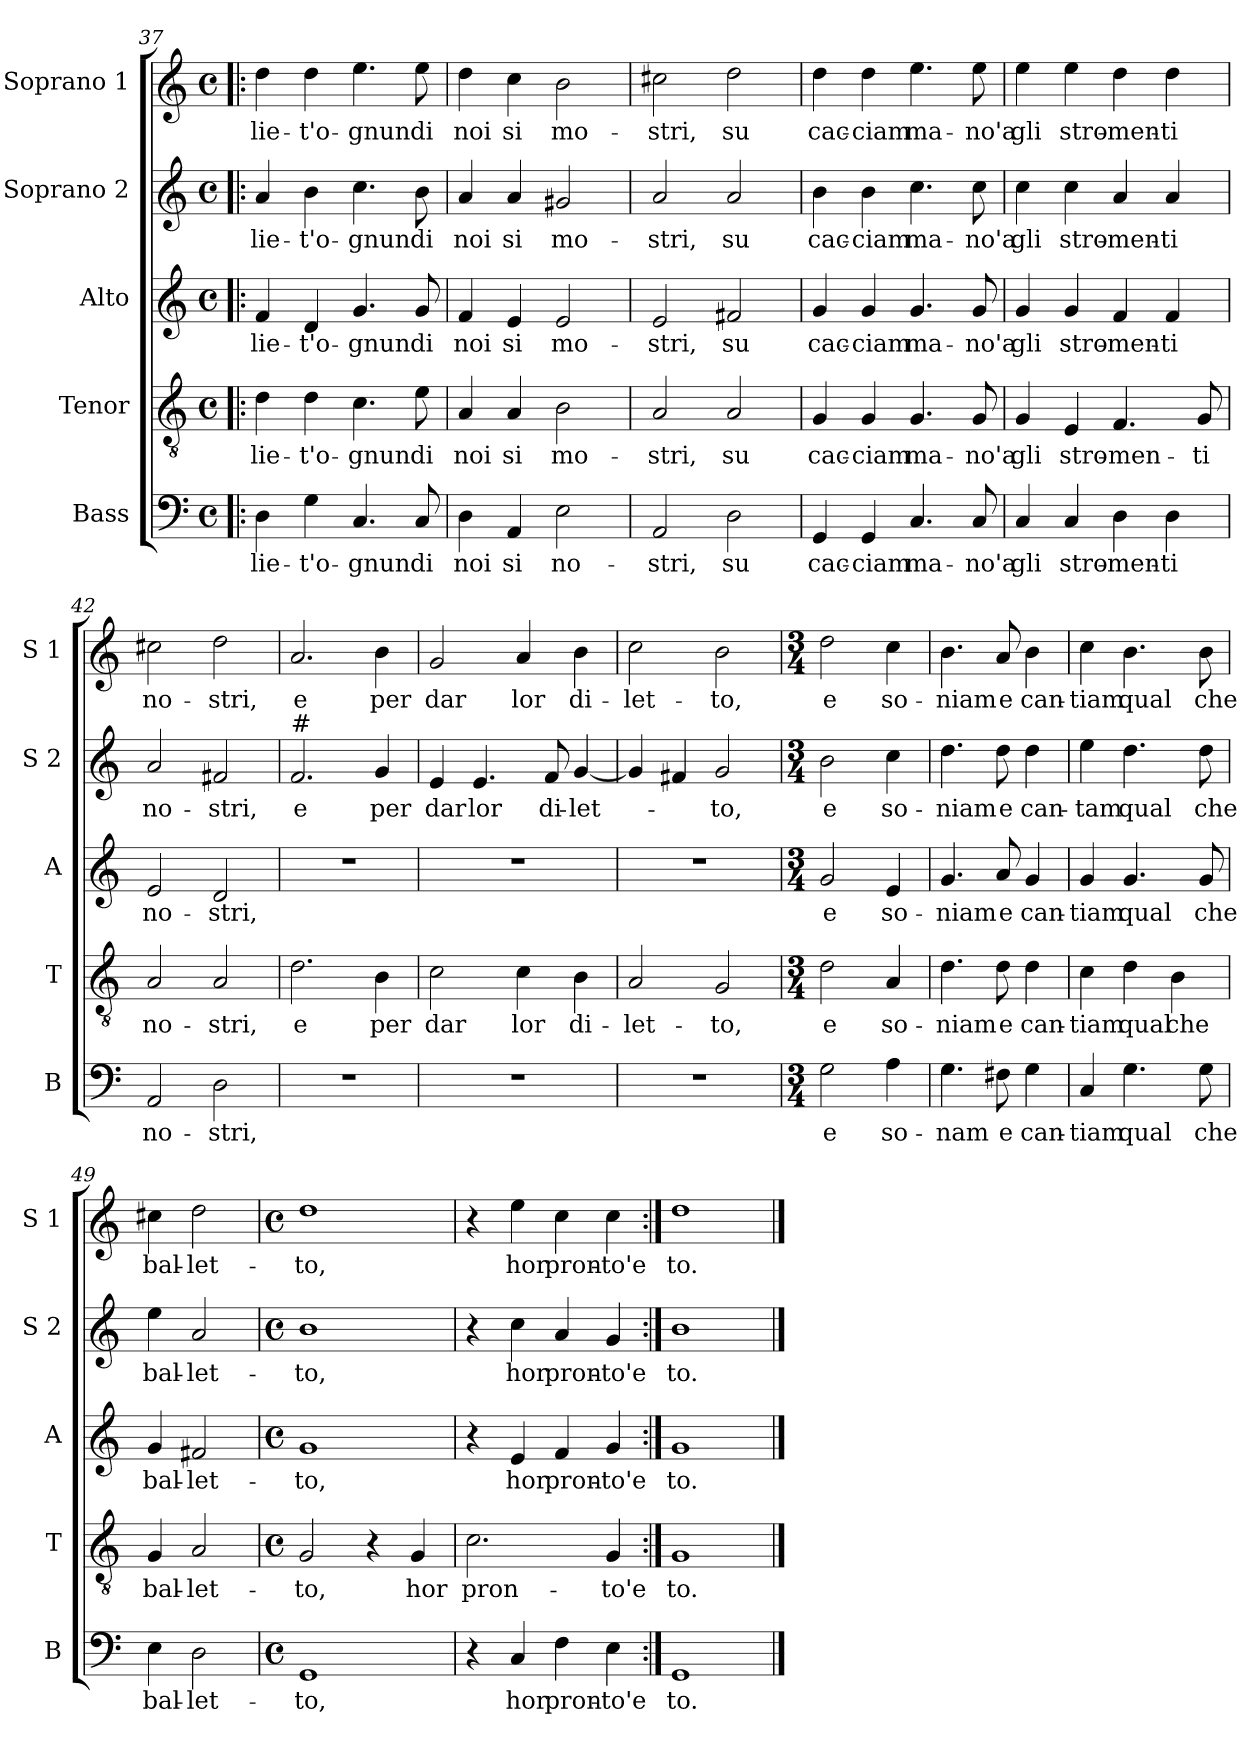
**kern	**text	**kern	**text	**kern	**text	**kern	**text	**kern	**text
*part5	*part5	*part4	*part4	*part3	*part3	*part2	*part2	*part1	*part1
*staff5	*staff5	*staff4	*staff4	*staff3	*staff3	*staff2	*staff2	*staff1	*staff1
*I"Bass	*	*I"Tenor	*	*I"Alto	*	*I"Soprano 2	*	*I"Soprano 1	*
*I'B	*	*I'T	*	*I'A	*	*I'S 2	*	*I'S 1	*
*clefF4	*	*clefGv2	*	*clefG2	*	*clefG2	*	*clefG2	*
*k[]	*	*k[]	*	*k[]	*	*k[]	*	*k[]	*
*C:	*	*C:	*	*C:	*	*C:	*	*C:	*
*M4/4	*	*M4/4	*	*M4/4	*	*M4/4	*	*M4/4	*
*met(c)	*	*met(c)	*	*met(c)	*	*met(c)	*	*met(c)	*
=37!|:	=37!|:	=37!|:	=37!|:	=37!|:	=37!|:	=37!|:	=37!|:	=37!|:	=37!|:
!	!LO:LY:b	!	!LO:LY:b	!	!LO:LY:b	!	!LO:LY:b	!	!LO:LY:b
4D\	lie-	4d\	lie-	4f/	lie-	4a/	lie-	4dd\	lie-
!	!LO:LY:b	!	!LO:LY:b	!	!LO:LY:b	!	!LO:LY:b	!	!LO:LY:b
4G\	-t'o-	4d\	-t'o-	4d/	-t'o-	4b\	-t'o-	4dd\	-t'o-
!	!LO:LY:b	!	!LO:LY:b	!	!LO:LY:b	!	!LO:LY:b	!	!LO:LY:b
4.C/	-gnun	4.c\	-gnun	4.g/	-gnun	4.cc\	-gnun	4.ee\	-gnun
!	!LO:LY:b	!	!LO:LY:b	!	!LO:LY:b	!	!LO:LY:b	!	!LO:LY:b
8C/	di	8e\	di	8g/	di	8b\	di	8ee\	di
=38	=38	=38	=38	=38	=38	=38	=38	=38	=38
!	!LO:LY:b	!	!LO:LY:b	!	!LO:LY:b	!	!LO:LY:b	!	!LO:LY:b
4D\	noi	4A/	noi	4f/	noi	4a/	noi	4dd\	noi
!	!LO:LY:b	!	!LO:LY:b	!	!LO:LY:b	!	!LO:LY:b	!	!LO:LY:b
4AA/	si	4A/	si	4e/	si	4a/	si	4cc\	si
!	!LO:LY:b	!	!LO:LY:b	!	!LO:LY:b	!	!LO:LY:b	!	!LO:LY:b
2E\	no-	2B\	mo-	2e/	mo-	2g#X/	mo-	2b\	mo-
=39	=39	=39	=39	=39	=39	=39	=39	=39	=39
!	!LO:LY:b	!	!LO:LY:b	!	!LO:LY:b	!	!LO:LY:b	!	!LO:LY:b
2AA/	-stri,	2A/	-stri,	2e/	-stri,	2a/	-stri,	2cc#X\	-stri,
!	!LO:LY:b	!	!LO:LY:b	!	!LO:LY:b	!	!LO:LY:b	!	!LO:LY:b
2D\	su	2A/	su	2f#X/	su	2a/	su	2dd\	su
=40	=40	=40	=40	=40	=40	=40	=40	=40	=40
!	!LO:LY:b	!	!LO:LY:b	!	!LO:LY:b	!	!LO:LY:b	!	!LO:LY:b
4GG/	cac-	4G/	cac-	4g/	cac-	4b\	cac-	4dd\	cac-
!	!LO:LY:b	!	!LO:LY:b	!	!LO:LY:b	!	!LO:LY:b	!	!LO:LY:b
4GG/	-ciam	4G/	-ciam	4g/	-ciam	4b\	-ciam	4dd\	-ciam
!	!LO:LY:b	!	!LO:LY:b	!	!LO:LY:b	!	!LO:LY:b	!	!LO:LY:b
4.C/	ma-	4.G/	ma-	4.g/	ma-	4.cc\	ma-	4.ee\	ma-
!	!LO:LY:b	!	!LO:LY:b	!	!LO:LY:b	!	!LO:LY:b	!	!LO:LY:b
8C/	-no'a	8G/	-no'a	8g/	-no'a	8cc\	-no'a	8ee\	-no'a
!!LO:PB:g=z
=41	=41	=41	=41	=41	=41	=41	=41	=41	=41
!	!LO:LY:b	!	!LO:LY:b	!	!LO:LY:b	!	!LO:LY:b	!	!LO:LY:b
4C/	gli	4G/	gli	4g/	gli	4cc\	gli	4ee\	gli
!	!LO:LY:b	!	!LO:LY:b	!	!LO:LY:b	!	!LO:LY:b	!	!LO:LY:b
4C/	stro-	4E/	stro-	4g/	stro-	4cc\	stro-	4ee\	stro-
!	!LO:LY:b	!	!LO:LY:b	!	!LO:LY:b	!	!LO:LY:b	!	!LO:LY:b
4D\	-men-	4.F/	-men-	4f/	-men-	4a/	-men-	4dd\	-men-
!	!LO:LY:b	!	!	!	!LO:LY:b	!	!LO:LY:b	!	!LO:LY:b
4D\	-ti	.	.	4f/	-ti	4a/	-ti	4dd\	-ti
!	!	!	!LO:LY:b	!	!	!	!	!	!
.	.	8G/	-ti	.	.	.	.	.	.
=42	=42	=42	=42	=42	=42	=42	=42	=42	=42
!	!LO:LY:b	!	!LO:LY:b	!	!LO:LY:b	!	!LO:LY:b	!	!LO:LY:b
2AA/	no-	2A/	no-	2e/	no-	2a/	no-	2cc#X\	no-
!	!LO:LY:b	!	!LO:LY:b	!	!LO:LY:b	!	!LO:LY:b	!	!LO:LY:b
2D\	-stri,	2A/	-stri,	2d/	-stri,	2f#X/	-stri,	2dd\	-stri,
=43	=43	=43	=43	=43	=43	=43	=43	=43	=43
!	!	!	!	!	!	!LO:TX:a:t=#	!	!	!
!	!	!	!LO:LY:b	!	!	!	!LO:LY:b	!	!LO:LY:b
1r	.	2.d\	e	1r	.	2.f/	e	2.a/	e
!	!	!	!LO:LY:b	!	!	!	!LO:LY:b	!	!LO:LY:b
.	.	4B\	per	.	.	4g/	per	4b\	per
=44	=44	=44	=44	=44	=44	=44	=44	=44	=44
!	!	!	!LO:LY:b	!	!	!	!LO:LY:b	!	!LO:LY:b
1r	.	2c\	dar	1r	.	4e/	dar	2g/	dar
!	!	!	!	!	!	!	!LO:LY:b	!	!
.	.	.	.	.	.	4.e/	lor	.	.
!	!	!	!LO:LY:b	!	!	!	!	!	!LO:LY:b
.	.	4c\	lor	.	.	.	.	4a/	lor
!	!	!	!	!	!	!	!LO:LY:b	!	!
.	.	.	.	.	.	8f/	di-	.	.
!	!	!	!LO:LY:b	!	!	!	!LO:LY:b	!	!LO:LY:b
.	.	4B\	di-	.	.	[4g/	-let-	4b\	di-
=45	=45	=45	=45	=45	=45	=45	=45	=45	=45
!	!	!	!LO:LY:b	!	!	!	!	!	!LO:LY:b
1r	.	2A/	-let-	1r	.	4g/]	.	2cc\	-let-
.	.	.	.	.	.	4f#X/	.	.	.
!	!	!	!LO:LY:b	!	!	!	!LO:LY:b	!	!LO:LY:b
.	.	2G/	-to,	.	.	2g/	-to,	2b\	-to,
=46	=46	=46	=46	=46	=46	=46	=46	=46	=46
*M3/4	*	*M3/4	*	*M3/4	*	*M3/4	*	*M3/4	*
!	!LO:LY:b	!	!LO:LY:b	!	!LO:LY:b	!	!LO:LY:b	!	!LO:LY:b
2G\	e	2d\	e	2g/	e	2b\	e	2dd\	e
!	!LO:LY:b	!	!LO:LY:b	!	!LO:LY:b	!	!LO:LY:b	!	!LO:LY:b
4A\	so-	4A/	so-	4e/	so-	4cc\	so-	4cc\	so-
!!LO:LB:g=z
=47	=47	=47	=47	=47	=47	=47	=47	=47	=47
!	!LO:LY:b	!	!LO:LY:b	!	!LO:LY:b	!	!LO:LY:b	!	!LO:LY:b
4.G\	-nam	4.d\	-niam	4.g/	-niam	4.dd\	-niam	4.b\	-niam
!	!LO:LY:b	!	!LO:LY:b	!	!LO:LY:b	!	!LO:LY:b	!	!LO:LY:b
8F#X\	e	8d\	e	8a/	e	8dd\	e	8a/	e
!	!LO:LY:b	!	!LO:LY:b	!	!LO:LY:b	!	!LO:LY:b	!	!LO:LY:b
4G\	can-	4d\	can-	4g/	can-	4dd\	can-	4b\	can-
=48	=48	=48	=48	=48	=48	=48	=48	=48	=48
!	!LO:LY:b	!	!LO:LY:b	!	!LO:LY:b	!	!LO:LY:b	!	!LO:LY:b
4C/	-tiam	4c\	-tiam	4g/	-tiam	4ee\	-tam	4cc\	-tiam
!	!LO:LY:b	!	!LO:LY:b	!	!LO:LY:b	!	!LO:LY:b	!	!LO:LY:b
4.G\	qual	4d\	qual	4.g/	qual	4.dd\	qual	4.b\	qual
!	!	!	!LO:LY:b	!	!	!	!	!	!
.	.	4B\	che	.	.	.	.	.	.
!	!LO:LY:b	!	!	!	!LO:LY:b	!	!LO:LY:b	!	!LO:LY:b
8G\	che	.	.	8g/	che	8dd\	che	8b\	che
=49	=49	=49	=49	=49	=49	=49	=49	=49	=49
!	!LO:LY:b	!	!LO:LY:b	!	!LO:LY:b	!	!LO:LY:b	!	!LO:LY:b
4E\	bal-	4G/	bal-	4g/	bal-	4ee\	bal-	4cc#X\	bal-
!	!LO:LY:b	!	!LO:LY:b	!	!LO:LY:b	!	!LO:LY:b	!	!LO:LY:b
2D\	-let-	2A/	-let-	2f#X/	-let-	2a/	-let-	2dd\	-let-
=50	=50	=50	=50	=50	=50	=50	=50	=50	=50
*M4/4	*	*M4/4	*	*M4/4	*	*M4/4	*	*M4/4	*
*met(c)	*	*met(c)	*	*met(c)	*	*met(c)	*	*met(c)	*
!	!LO:LY:b	!	!LO:LY:b	!	!LO:LY:b	!	!LO:LY:b	!	!LO:LY:b
1GG	-to,	2G/	-to,	1g	-to,	1b	-to,	1dd	-to,
.	.	4r	.	.	.	.	.	.	.
!	!	!	!LO:LY:b	!	!	!	!	!	!
.	.	4G/	hor	.	.	.	.	.	.
=51	=51	=51	=51	=51	=51	=51	=51	=51	=51
!	!	!	!LO:LY:b	!	!	!	!	!	!
4r	.	2.c\	pron-	4r	.	4r	.	4r	.
!	!LO:LY:b	!	!	!	!LO:LY:b	!	!LO:LY:b	!	!LO:LY:b
4C/	hor	.	.	4e/	hor	4cc\	hor	4ee\	hor
!	!LO:LY:b	!	!	!	!LO:LY:b	!	!LO:LY:b	!	!LO:LY:b
4F\	pron-	.	.	4f/	pron-	4a/	pron-	4cc\	pron-
!	!LO:LY:b	!	!LO:LY:b	!	!LO:LY:b	!	!LO:LY:b	!	!LO:LY:b
4E\	-to'e	4G/	-to'e	4g/	-to'e	4g/	-to'e	4cc\	-to'e
=52:|!	=52:|!	=52:|!	=52:|!	=52:|!	=52:|!	=52:|!	=52:|!	=52:|!	=52:|!
!	!LO:LY:b	!	!LO:LY:b	!	!LO:LY:b	!	!LO:LY:b	!	!LO:LY:b
1GG	to.	1G	to.	1g	to.	1b	to.	1dd	to.
==	==	==	==	==	==	==	==	==	==
*-	*-	*-	*-	*-	*-	*-	*-	*-	*-
